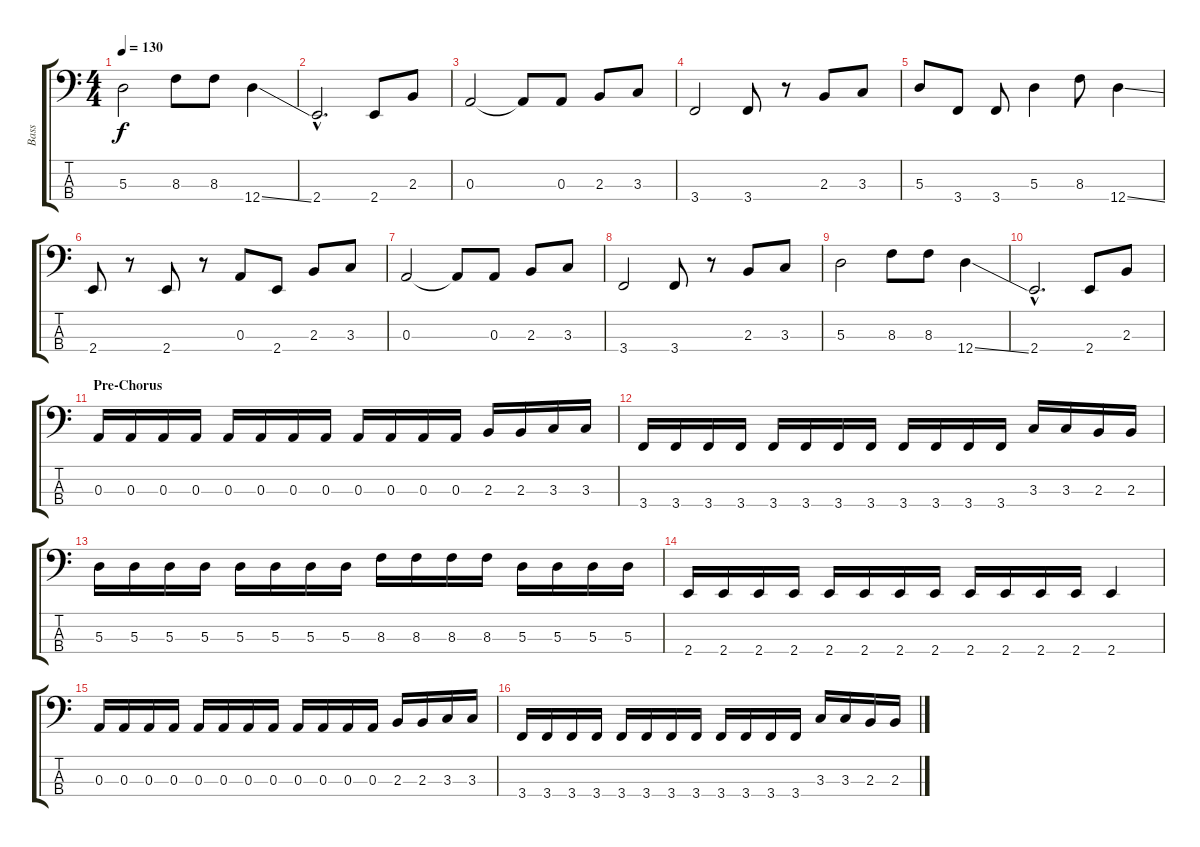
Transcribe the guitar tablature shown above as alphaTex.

\track ("Bass" "Bass") {instrument electricbassfinger}
\staff {score tabs}
\tuning (G2 D2 A1 D1) {hide}
\ts (4 4)
\tempo 130
\clef f4
\ks c
5.3.2{dy f} 8.3.8 8.3.8 12.4{ss}.4 |
2.4{hac}.2{d} 2.4.8 2.3.8 |
0.3.2 0.3{t}.8 0.3.8 2.3.8 3.3.8 |
3.4.2 3.4.8 r.8 2.3.8 3.3.8 |
5.3.8 3.4.8 3.4.8 5.3.4 8.3.8 12.4{ss}.4 |
2.4.8 r.8 2.4.8 r.8 0.3.8 2.4.8 2.3.8 3.3.8 |
\section ("" "")
0.3.2 0.3{t}.8 0.3.8 2.3.8 3.3.8 |
3.4.2 3.4.8 r.8 2.3.8 3.3.8 |
5.3.2 8.3.8 8.3.8 12.4{ss}.4 |
2.4{hac}.2{d} 2.4.8 2.3.8 |
\section ("" "Pre-Chorus")
0.3.16 0.3.16 0.3.16 0.3.16 0.3.16 0.3.16 0.3.16 0.3.16 0.3.16 0.3.16 0.3.16 0.3.16 2.3.16 2.3.16 3.3.16 3.3.16 |
3.4.16 3.4.16 3.4.16 3.4.16 3.4.16 3.4.16 3.4.16 3.4.16 3.4.16 3.4.16 3.4.16 3.4.16 3.3.16 3.3.16 2.3.16 2.3.16 |
5.3.16 5.3.16 5.3.16 5.3.16 5.3.16 5.3.16 5.3.16 5.3.16 8.3.16 8.3.16 8.3.16 8.3.16 5.3.16 5.3.16 5.3.16 5.3.16 |
2.4.16 2.4.16 2.4.16 2.4.16 2.4.16 2.4.16 2.4.16 2.4.16 2.4.16 2.4.16 2.4.16 2.4.16 2.4.4 |
0.3.16 0.3.16 0.3.16 0.3.16 0.3.16 0.3.16 0.3.16 0.3.16 0.3.16 0.3.16 0.3.16 0.3.16 2.3.16 2.3.16 3.3.16 3.3.16 |
3.4.16 3.4.16 3.4.16 3.4.16 3.4.16 3.4.16 3.4.16 3.4.16 3.4.16 3.4.16 3.4.16 3.4.16 3.3.16 3.3.16 2.3.16 2.3.16
